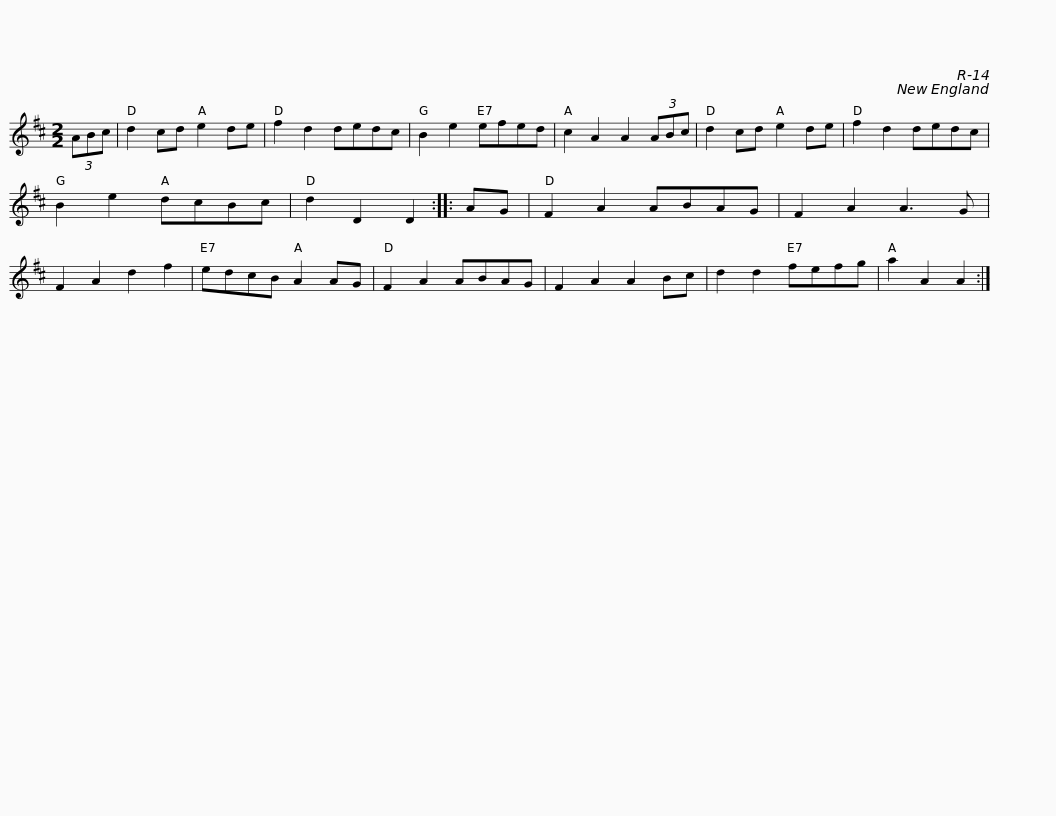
X:1
L:1/8
M:2/2
I:linebreak $
K:D
V:1 treble
V:1
 (3ABc | d2 cd e2 de | f2 d2 dedc | B2 e2 efed | c2 A2 A2 (3ABc | %5
 d2 cd e2 de | f2 d2 dedc |$ B2 e2 dcBc | d2 D2 D2 :: AG | %10
 F2 A2 ABAG | F2 A2 A3 G | F2 A2 d2 f2 | edcB A2 AG | F2 A2 ABAG |$ %15
 F2 A2 A2 Bc | d2 d2 fefg | a2 A2 A2 :| %18
